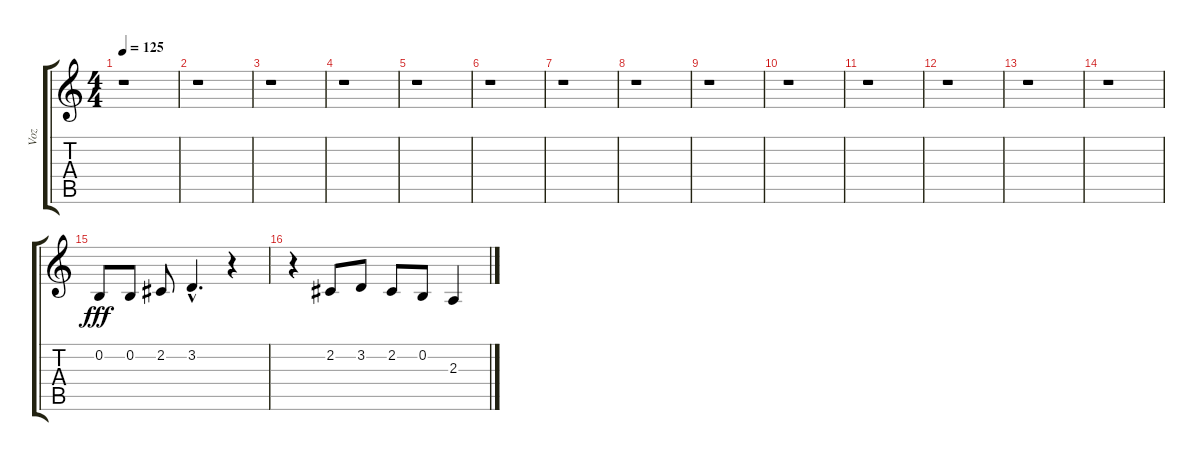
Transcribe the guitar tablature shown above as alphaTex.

\track ("Voz" "Voz") {instrument brightacousticpiano}
\staff {score tabs}
\tuning (E4 B3 G3 D3 A2 E2) {hide}
\ts (4 4)
\tempo 125
\clef g2
\ks c
r.1{dy fff instrument brightacousticpiano} |
r.1 |
r.1 |
r.1 |
r.1 |
r.1 |
r.1 |
r.1 |
r.1 |
r.1 |
r.1 |
r.1 |
r.1 |
r.1 |
0.2.8 0.2.8 2.2.8 3.2{hac}.4{d} r.4 |
r.4 2.2.8 3.2.8 2.2.8 0.2.8 2.3.4
